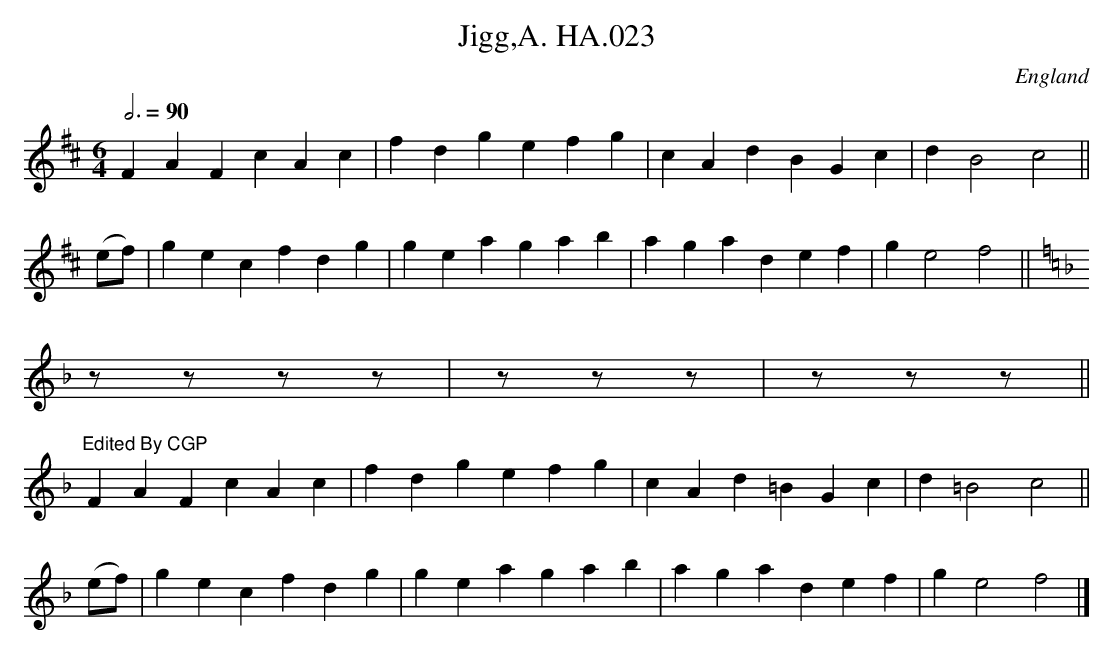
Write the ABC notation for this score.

X:1
T:Jigg,A. HA.023
M:6/4
O:England
Q:3/4=90
K:D
F2A2F2 c2A2c2|f2d2g2 e2f2g2|c2A2d2 B2G2c2|d2B4c4||!
(ef)|g2e2c2 f2d2g2|g2e2a2 g2a2b2|a2g2a2 d2e2f2|g2e4f4||!
K:F
zzzz|zzz|zzz||!
"^Edited By CGP"\
F2A2F2 c2A2c2|f2d2g2 e2f2g2|c2A2d2 =B2G2c2|d2=B4c4||!
(ef)|g2e2c2 f2d2g2|g2e2a2 g2a2b2|a2g2a2 d2e2f2|g2e4f4|]
